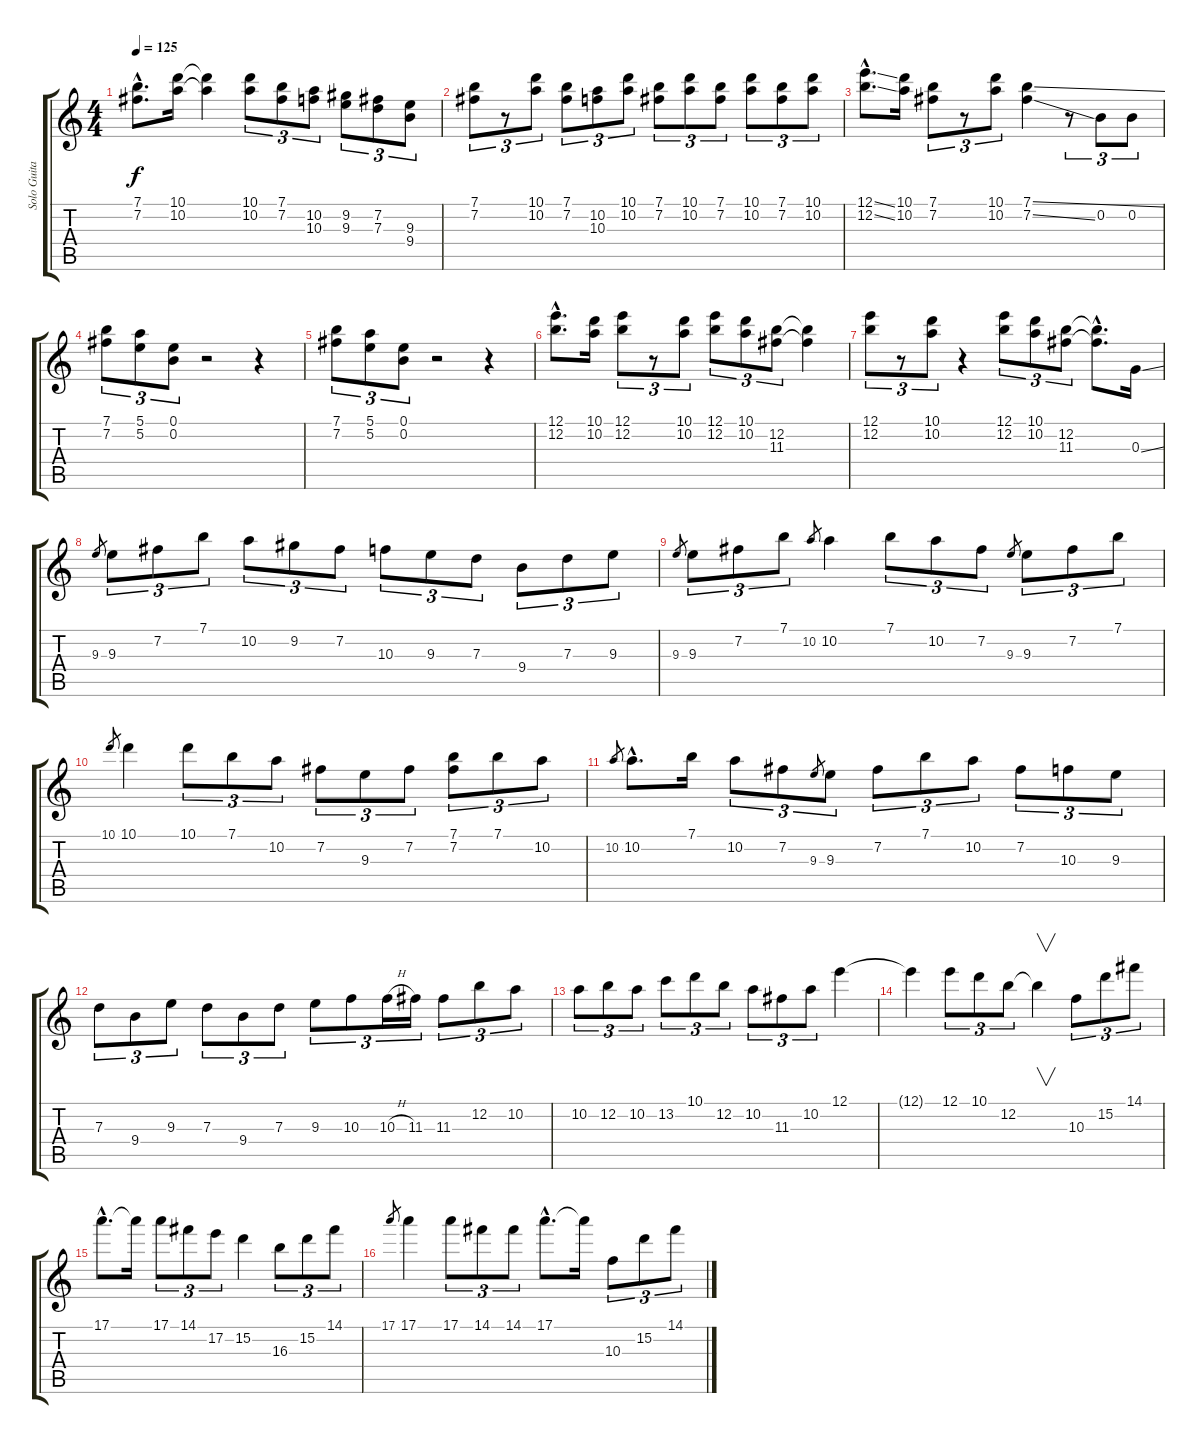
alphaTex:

\track ("Solo Guitar" "Solo Guita") {instrument overdrivenguitar}
\staff {score tabs}
\tuning (E4 B3 G3 D3 A2 E2) {hide}
\ts (4 4)
\tempo 125
\clef g2
\ks c
(7.1{hac} 7.2{hac}).8{d dy f} (10.1 10.2).16 (10.1{t} 10.2{t}).4 (10.1 10.2).8{tu (3 2)} (7.1 7.2).8{tu (3 2)} (10.2 10.3).8{tu (3 2)} (9.2 9.3).8{tu (3 2)} (7.2 7.3).8{tu (3 2)} (9.3 9.4).8{tu (3 2)} |
(7.1 7.2).8{tu (3 2)} r.8{tu (3 2)} (10.1 10.2).8{tu (3 2)} (7.1 7.2).8{tu (3 2)} (10.2 10.3).8{tu (3 2)} (10.1 10.2).8{tu (3 2)} (7.1 7.2).8{tu (3 2)} (10.1 10.2).8{tu (3 2)} (7.1 7.2).8{tu (3 2)} (10.1 10.2).8{tu (3 2)} (7.1 7.2).8{tu (3 2)} (10.1 10.2).8{tu (3 2)} |
(12.1{ss hac} 12.2{ss hac}).8{d} (10.1 10.2).16 (7.1 7.2).8{tu (3 2)} r.8{tu (3 2)} (10.1 10.2).8{tu (3 2)} (7.1{ss} 7.2{ss}).4 r.8{tu (3 2)} 0.2.8{tu (3 2)} 0.2.8{tu (3 2)} |
(7.1 7.2).8{tu (3 2)} (5.1 5.2).8{tu (3 2)} (0.1 0.2).8{tu (3 2)} r.2 r.4 |
(7.1 7.2).8{tu (3 2)} (5.1 5.2).8{tu (3 2)} (0.1 0.2).8{tu (3 2)} r.2 r.4 |
(12.1{hac} 12.2{hac}).8{d} (10.1 10.2).16 (12.1 12.2).8{tu (3 2)} r.8{tu (3 2)} (10.1 10.2).8{tu (3 2)} (12.1 12.2).8{tu (3 2)} (10.1 10.2).8{tu (3 2)} (12.2 11.3).8{tu (3 2)} (12.2{t} 11.3{t}).4 |
(12.1 12.2).8{tu (3 2)} r.8{tu (3 2)} (10.1 10.2).8{tu (3 2)} r.4 (12.1 12.2).8{tu (3 2)} (10.1 10.2).8{tu (3 2)} (12.2 11.3).8{tu (3 2)} (12.2{hac t} 11.3{hac t}).8{d} 0.3{ss}.16 |
9.3.8{gr} 9.3.8{tu (3 2)} 7.2.8{tu (3 2)} 7.1.8{tu (3 2)} 10.2.8{tu (3 2)} 9.2.8{tu (3 2)} 7.2.8{tu (3 2)} 10.3.8{tu (3 2)} 9.3.8{tu (3 2)} 7.3.8{tu (3 2)} 9.4.8{tu (3 2)} 7.3.8{tu (3 2)} 9.3.8{tu (3 2)} |
9.3.8{gr} 9.3.8{tu (3 2)} 7.2.8{tu (3 2)} 7.1.8{tu (3 2)} 10.2.8{gr} 10.2.4 7.1.8{tu (3 2)} 10.2.8{tu (3 2)} 7.2.8{tu (3 2)} 9.3.8{gr} 9.3.8{tu (3 2)} 7.2.8{tu (3 2)} 7.1.8{tu (3 2)} |
10.1.8{gr} 10.1.4 10.1.8{tu (3 2)} 7.1.8{tu (3 2)} 10.2.8{tu (3 2)} 7.2.8{tu (3 2)} 9.3.8{tu (3 2)} 7.2.8{tu (3 2)} (7.1 7.2).8{tu (3 2)} 7.1.8{tu (3 2)} 10.2.8{tu (3 2)} |
10.2.8{gr} 10.2{hac}.8{d} 7.1.16 10.2.8{tu (3 2)} 7.2.8{tu (3 2)} 9.3.8{gr} 9.3.8{tu (3 2)} 7.2.8{tu (3 2)} 7.1.8{tu (3 2)} 10.2.8{tu (3 2)} 7.2.8{tu (3 2)} 10.3.8{tu (3 2)} 9.3.8{tu (3 2)} |
7.3.8{tu (3 2)} 9.4.8{tu (3 2)} 9.3.8{tu (3 2)} 7.3.8{tu (3 2)} 9.4.8{tu (3 2)} 7.3.8{tu (3 2)} 9.3.8{tu (3 2)} 10.3.8{tu (3 2)} 10.3{h}.16{tu (3 2)} 11.3.16{tu (3 2)} 11.3.8{tu (3 2)} 12.2.8{tu (3 2)} 10.2.8{tu (3 2)} |
10.2.8{tu (3 2)} 12.2.8{tu (3 2)} 10.2.8{tu (3 2)} 13.2.8{tu (3 2)} 10.1.8{tu (3 2)} 12.2.8{tu (3 2)} 10.2.8{tu (3 2)} 11.3.8{tu (3 2)} 10.2.8{tu (3 2)} 12.1.4 |
12.1{t}.4 12.1.8{tu (3 2)} 10.1.8{tu (3 2)} 12.2.8{tu (3 2)} 12.2{t}.4{v} 10.3.8{tu (3 2)} 15.2.8{tu (3 2)} 14.1.8{tu (3 2)} |
17.1{hac}.8{d} 17.1{t}.16 17.1.8{tu (3 2)} 14.1.8{tu (3 2)} 17.2.8{tu (3 2)} 15.2.4 16.3.8{tu (3 2)} 15.2.8{tu (3 2)} 14.1.8{tu (3 2)} |
17.1.8{gr} 17.1.4 17.1.8{tu (3 2)} 14.1.8{tu (3 2)} 14.1.8{tu (3 2)} 17.1{hac}.8{d} 17.1{t}.16 10.3.8{tu (3 2)} 15.2.8{tu (3 2)} 14.1.8{tu (3 2)}
